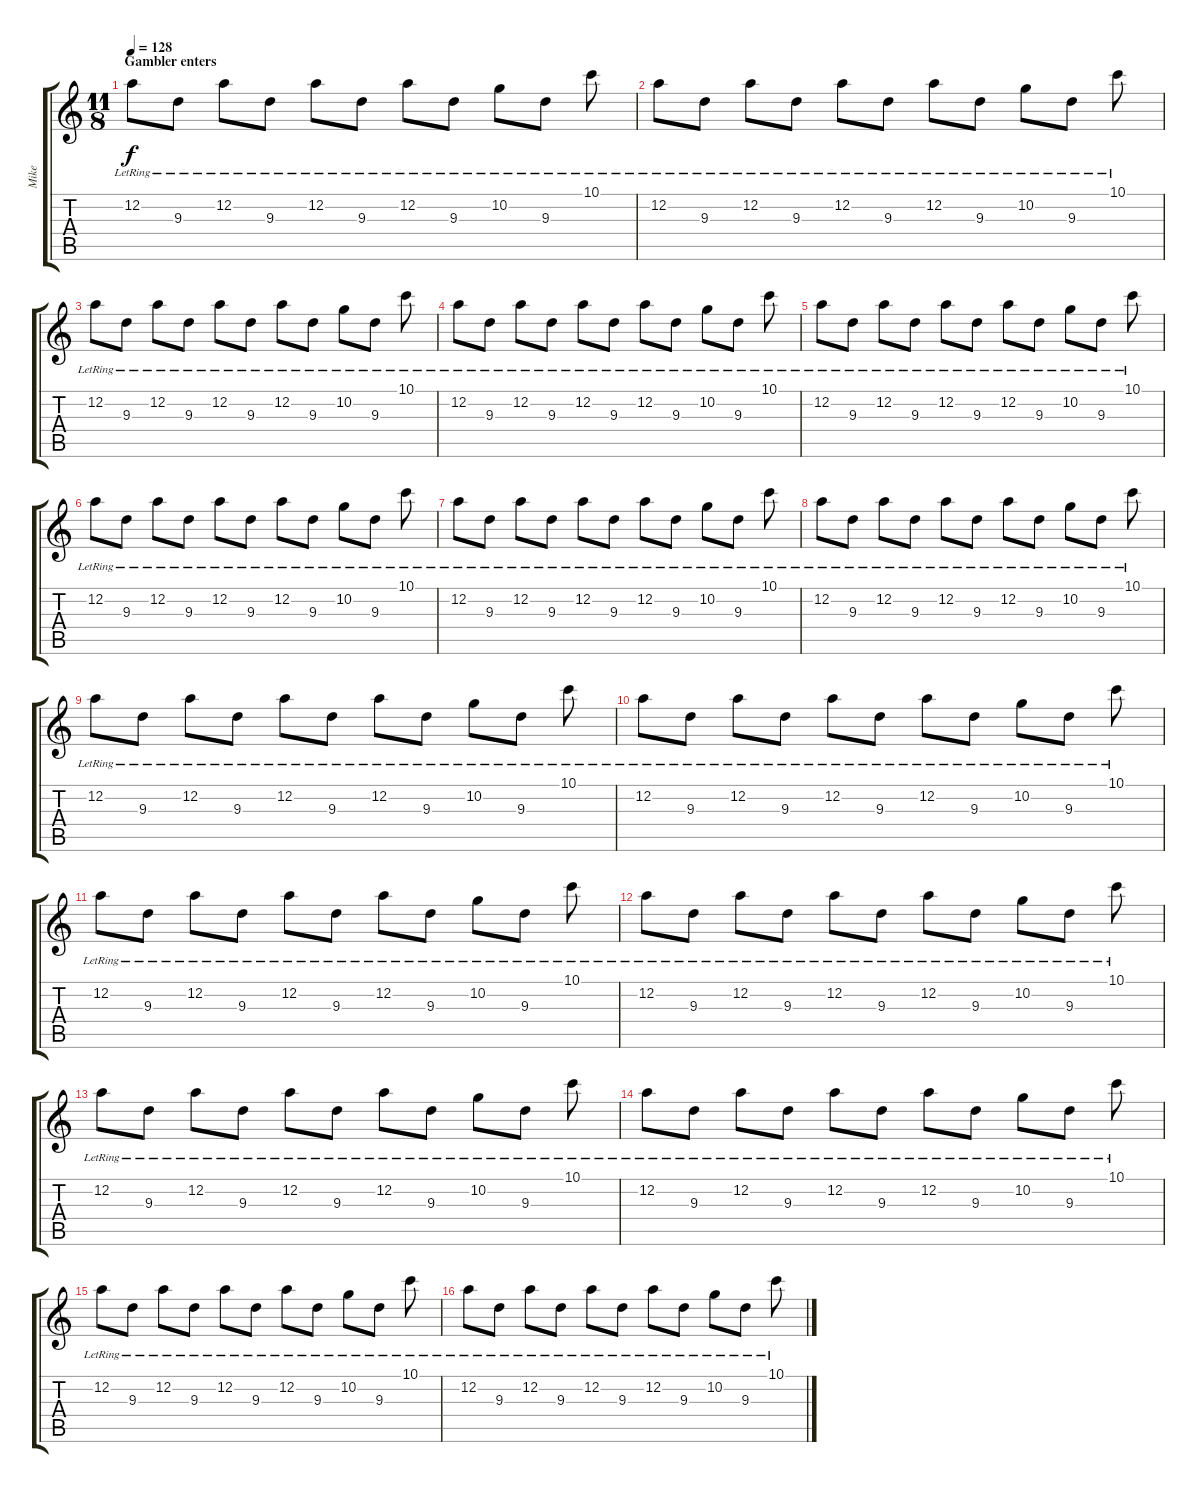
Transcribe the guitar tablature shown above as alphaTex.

\track ("Mike" "Mike") {instrument electricguitarclean}
\staff {score tabs}
\tuning (D4 A3 F3 C3 G2 C2) {hide}
\ts (11 8)
\section ("" "Gambler enters")
\tempo 128
\clef g2
\ks c
12.2{lr}.8{dy f} 9.3{lr}.8 12.2{lr}.8 9.3{lr}.8 12.2{lr}.8 9.3{lr}.8 12.2{lr}.8 9.3{lr}.8 10.2{lr}.8 9.3{lr}.8 10.1{lr}.8 |
12.2{lr}.8 9.3{lr}.8 12.2{lr}.8 9.3{lr}.8 12.2{lr}.8 9.3{lr}.8 12.2{lr}.8 9.3{lr}.8 10.2{lr}.8 9.3{lr}.8 10.1{lr}.8 |
12.2{lr}.8 9.3{lr}.8 12.2{lr}.8 9.3{lr}.8 12.2{lr}.8 9.3{lr}.8 12.2{lr}.8 9.3{lr}.8 10.2{lr}.8 9.3{lr}.8 10.1{lr}.8 |
12.2{lr}.8 9.3{lr}.8 12.2{lr}.8 9.3{lr}.8 12.2{lr}.8 9.3{lr}.8 12.2{lr}.8 9.3{lr}.8 10.2{lr}.8 9.3{lr}.8 10.1{lr}.8 |
12.2{lr}.8 9.3{lr}.8 12.2{lr}.8 9.3{lr}.8 12.2{lr}.8 9.3{lr}.8 12.2{lr}.8 9.3{lr}.8 10.2{lr}.8 9.3{lr}.8 10.1{lr}.8 |
12.2{lr}.8 9.3{lr}.8 12.2{lr}.8 9.3{lr}.8 12.2{lr}.8 9.3{lr}.8 12.2{lr}.8 9.3{lr}.8 10.2{lr}.8 9.3{lr}.8 10.1{lr}.8 |
12.2{lr}.8 9.3{lr}.8 12.2{lr}.8 9.3{lr}.8 12.2{lr}.8 9.3{lr}.8 12.2{lr}.8 9.3{lr}.8 10.2{lr}.8 9.3{lr}.8 10.1{lr}.8 |
12.2{lr}.8 9.3{lr}.8 12.2{lr}.8 9.3{lr}.8 12.2{lr}.8 9.3{lr}.8 12.2{lr}.8 9.3{lr}.8 10.2{lr}.8 9.3{lr}.8 10.1{lr}.8 |
12.2{lr}.8 9.3{lr}.8 12.2{lr}.8 9.3{lr}.8 12.2{lr}.8 9.3{lr}.8 12.2{lr}.8 9.3{lr}.8 10.2{lr}.8 9.3{lr}.8 10.1{lr}.8 |
12.2{lr}.8 9.3{lr}.8 12.2{lr}.8 9.3{lr}.8 12.2{lr}.8 9.3{lr}.8 12.2{lr}.8 9.3{lr}.8 10.2{lr}.8 9.3{lr}.8 10.1{lr}.8 |
12.2{lr}.8 9.3{lr}.8 12.2{lr}.8 9.3{lr}.8 12.2{lr}.8 9.3{lr}.8 12.2{lr}.8 9.3{lr}.8 10.2{lr}.8 9.3{lr}.8 10.1{lr}.8 |
12.2{lr}.8 9.3{lr}.8 12.2{lr}.8 9.3{lr}.8 12.2{lr}.8 9.3{lr}.8 12.2{lr}.8 9.3{lr}.8 10.2{lr}.8 9.3{lr}.8 10.1{lr}.8 |
12.2{lr}.8 9.3{lr}.8 12.2{lr}.8 9.3{lr}.8 12.2{lr}.8 9.3{lr}.8 12.2{lr}.8 9.3{lr}.8 10.2{lr}.8 9.3{lr}.8 10.1{lr}.8 |
12.2{lr}.8 9.3{lr}.8 12.2{lr}.8 9.3{lr}.8 12.2{lr}.8 9.3{lr}.8 12.2{lr}.8 9.3{lr}.8 10.2{lr}.8 9.3{lr}.8 10.1{lr}.8 |
12.2{lr}.8 9.3{lr}.8 12.2{lr}.8 9.3{lr}.8 12.2{lr}.8 9.3{lr}.8 12.2{lr}.8 9.3{lr}.8 10.2{lr}.8 9.3{lr}.8 10.1{lr}.8 |
12.2{lr}.8 9.3{lr}.8 12.2{lr}.8 9.3{lr}.8 12.2{lr}.8 9.3{lr}.8 12.2{lr}.8 9.3{lr}.8 10.2{lr}.8 9.3{lr}.8 10.1{lr}.8
